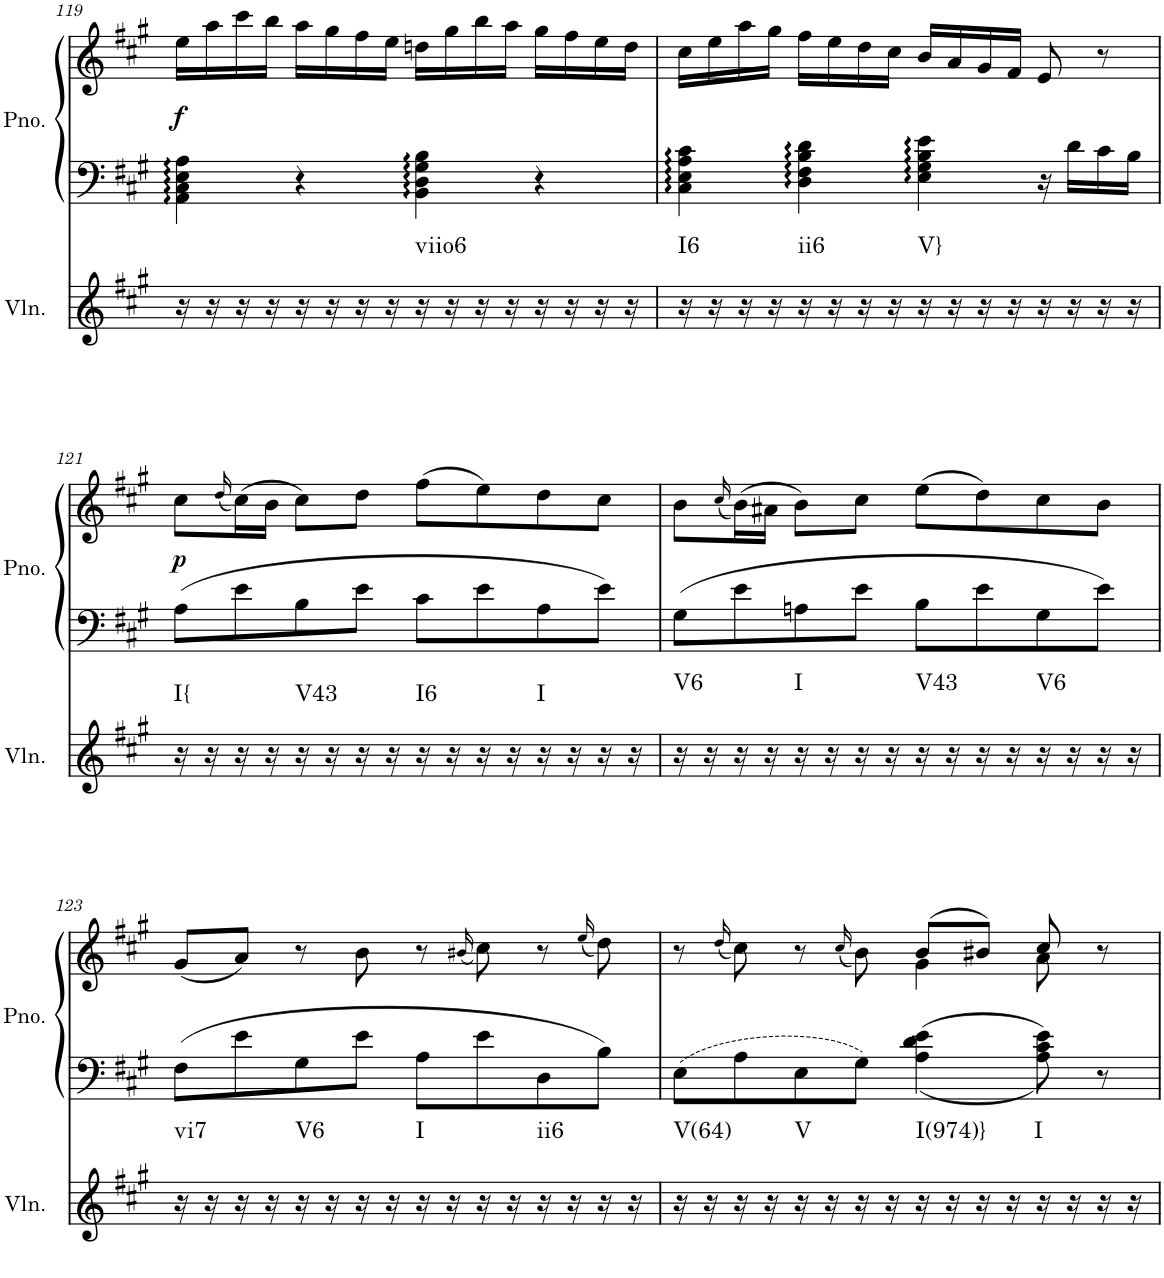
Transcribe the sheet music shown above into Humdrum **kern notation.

**kern	**harte	**kern	**kern	**dynam
*part2	*part2	*part1	*part1	*part1
*staff3	*	*staff2	*staff1	*staff1/2
*I"Violin	*	*I"Piano	*	*
*I'Vln.	*	*I'Pno.	*	*
!!LO:PB:g=z
*clefG2	*	*clefF4	*clefG2	*
*k[f#c#g#]	*	*k[f#c#g#]	*k[f#c#g#]	*
*M4/4	*	*M4/4	*M4/4	*
*met(c)	*	*met(c)	*met(c)	*
=119	=119	=119	=119	=119
!	!	!	!	!LO:DY:b
16r	.	4AA\ 4C#\ 4E\ 4A\	16ee\LL	f
16r	.	.	16aa\	.
16r	.	.	16ccc#\	.
16r	.	.	16bb\JJ	.
16r	.	4r	16aa\LL	.
16r	.	.	16gg#\	.
16r	.	.	16ff#\	.
16r	.	.	16ee\JJ	.
!	!LO:H:kt=viio6	!	!	!
16r	N	4BB\ 4D\ 4G#\ 4B\	16ddn\LL	.
16r	.	.	16gg#\	.
16r	.	.	16bb\	.
16r	.	.	16aa\JJ	.
16r	.	4r	16gg#\LL	.
16r	.	.	16ff#\	.
16r	.	.	16ee\	.
16r	.	.	16dd\JJ	.
=120	=120	=120	=120	=120
!	!LO:H:kt=I6	!	!	!
16r	N	4C#\ 4E\ 4A\ 4c#\	16cc#\LL	.
16r	.	.	16ee\	.
16r	.	.	16aa\	.
16r	.	.	16gg#\JJ	.
!	!LO:H:kt=ii6	!	!	!
16r	N	4D\ 4F#\ 4B\ 4d\	16ff#\LL	.
16r	.	.	16ee\	.
16r	.	.	16dd\	.
16r	.	.	16cc#\JJ	.
!	!LO:H:kt=V}	!	!	!
16r	N	4E\ 4G#\ 4B\ 4e\	16b/LL	.
16r	.	.	16a/	.
16r	.	.	16g#/	.
16r	.	.	16f#/JJ	.
16r	.	16r	8e/	.
16r	.	16d\LL	.	.
16r	.	16c#\	8r	.
16r	.	16B\JJ	.	.
!!LO:LB:g=z
=121	=121	=121	=121	=121
!	!LO:H:kt=I{	!	!	!LO:DY:b
16r	N	8A\L	8cc#\L	p
16r	.	.	.	.
.	.	.	(16qdd/	.
16r	.	8e\	(16cc#\L)	.
16r	.	.	16b\JJ	.
!	!LO:H:kt=V43	!	!	!
16r	N	8B\	8cc#\L)	.
16r	.	.	.	.
16r	.	8e\J	8dd\J	.
16r	.	.	.	.
!	!LO:H:kt=I6	!	!	!
16r	N	8c#\L	(8ff#\L	.
16r	.	.	.	.
16r	.	8e\	8ee\)	.
16r	.	.	.	.
!	!LO:H:kt=I	!	!	!
16r	N	8A\	8dd\	.
16r	.	.	.	.
16r	.	8e\J	8cc#\J	.
16r	.	.	.	.
=122	=122	=122	=122	=122
!	!LO:H:kt=V6	!	!	!
16r	N	8G#\L	8b\L	.
16r	.	.	.	.
.	.	.	(16qcc#/	.
16r	.	8e\	(16b\L)	.
16r	.	.	16a#X\JJ	.
!	!LO:H:kt=I	!	!	!
16r	N	8An\	8b\L)	.
16r	.	.	.	.
16r	.	8e\J	8cc#\J	.
16r	.	.	.	.
!	!LO:H:kt=V43	!	!	!
16r	N	8B\L	(8ee\L	.
16r	.	.	.	.
16r	.	8e\	8dd\)	.
16r	.	.	.	.
!	!LO:H:kt=V6	!	!	!
16r	N	8G#\	8cc#\	.
16r	.	.	.	.
16r	.	8e\J	8b\J	.
16r	.	.	.	.
!!LO:LB:g=z
=123	=123	=123	=123	=123
!	!LO:H:kt=vi7	!	!	!
16r	N	8F#\L	(8g#/L	.
16r	.	.	.	.
16r	.	8e\	8a/J)	.
16r	.	.	.	.
!	!LO:H:kt=V6	!	!	!
16r	N	8G#\	8r	.
16r	.	.	.	.
16r	.	8e\J	8b\	.
16r	.	.	.	.
!	!LO:H:kt=I	!	!	!
16r	N	8A\L	8r	.
16r	.	.	.	.
.	.	.	(16qb#X/	.
16r	.	8e\	8cc#\)	.
16r	.	.	.	.
!	!LO:H:kt=ii6	!	!	!
16r	N	8D\	8r	.
16r	.	.	.	.
.	.	.	(16qee/	.
16r	.	8B\J	8dd\)	.
16r	.	.	.	.
=124	=124	=124	=124	=124
*	*	*	*^	*
!	!LO:H:kt=V(64)	!	!	!	!
16r	N	8E\L	8r	2ryy	.
16r	.	.	.	.	.
.	.	.	(16qdd/	.	.
16r	.	8A\	8cc#\)	.	.
16r	.	.	.	.	.
!	!LO:H:kt=V	!	!	!	!
16r	N	8E\	8r	.	.
16r	.	.	.	.	.
.	.	.	(16qcc#/	.	.
16r	.	8G#\J	8b\)	.	.
16r	.	.	.	.	.
!	!LO:H:kt=I(974)}	!	!	!	!
16r	N	4A\ 4d\ 4e\	(8b/L	4g#\	.
16r	.	.	.	.	.
16r	.	.	8b#X/J)	.	.
16r	.	.	.	.	.
!	!LO:H:kt=I	!	!	!	!
16r	N	8A\ 8c#\ 8e\	8cc#/	8a\	.
16r	.	.	.	.	.
16r	.	8r	8r	8ryy	.
16r	.	.	.	.	.
*	*	*	*v	*v	*
=	=	=	=	=
*-	*-	*-	*-	*-
